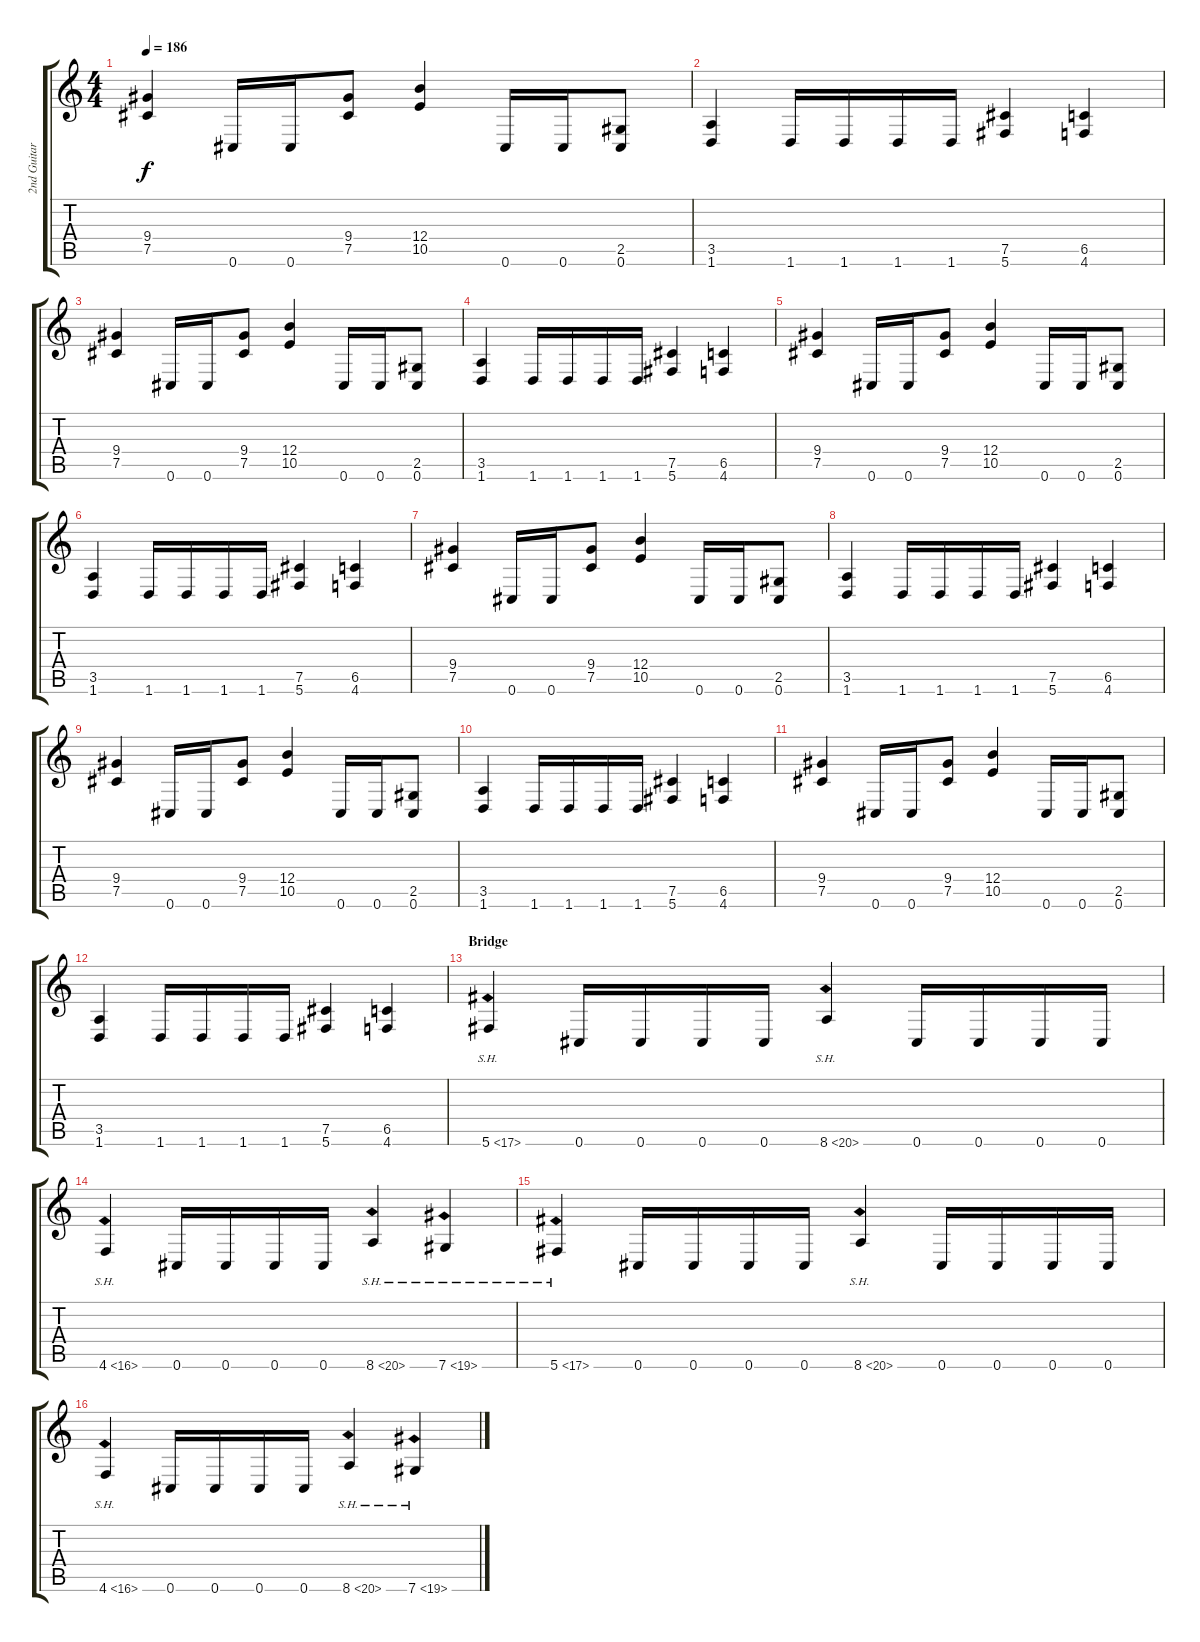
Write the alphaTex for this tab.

\track ("2nd Guitar" "2nd Guitar") {instrument distortionguitar}
\staff {score tabs}
\tuning (Db4 Ab3 E3 B2 Gb2 Db2) {hide}
\ts (4 4)
\tempo 186
\clef g2
\ks c
(9.4 7.5).4{dy f} 0.6.16 0.6.16 (9.4 7.5).8 (12.4 10.5).4 0.6.16 0.6.16 (2.5 0.6).8 |
(3.5 1.6).4 1.6.16 1.6.16 1.6.16 1.6.16 (7.5 5.6).4 (6.5 4.6).4 |
(9.4 7.5).4 0.6.16 0.6.16 (9.4 7.5).8 (12.4 10.5).4 0.6.16 0.6.16 (2.5 0.6).8 |
(3.5 1.6).4 1.6.16 1.6.16 1.6.16 1.6.16 (7.5 5.6).4 (6.5 4.6).4 |
(9.4 7.5).4 0.6.16 0.6.16 (9.4 7.5).8 (12.4 10.5).4 0.6.16 0.6.16 (2.5 0.6).8 |
(3.5 1.6).4 1.6.16 1.6.16 1.6.16 1.6.16 (7.5 5.6).4 (6.5 4.6).4 |
(9.4 7.5).4 0.6.16 0.6.16 (9.4 7.5).8 (12.4 10.5).4 0.6.16 0.6.16 (2.5 0.6).8 |
(3.5 1.6).4 1.6.16 1.6.16 1.6.16 1.6.16 (7.5 5.6).4 (6.5 4.6).4 |
(9.4 7.5).4 0.6.16 0.6.16 (9.4 7.5).8 (12.4 10.5).4 0.6.16 0.6.16 (2.5 0.6).8 |
(3.5 1.6).4 1.6.16 1.6.16 1.6.16 1.6.16 (7.5 5.6).4 (6.5 4.6).4 |
(9.4 7.5).4 0.6.16 0.6.16 (9.4 7.5).8 (12.4 10.5).4 0.6.16 0.6.16 (2.5 0.6).8 |
(3.5 1.6).4 1.6.16 1.6.16 1.6.16 1.6.16 (7.5 5.6).4 (6.5 4.6).4 |
\section ("" "Bridge")
5.6{sh 12}.4 0.6.16 0.6.16 0.6.16 0.6.16 8.6{sh 12}.4 0.6.16 0.6.16 0.6.16 0.6.16 |
4.6{sh 12}.4 0.6.16 0.6.16 0.6.16 0.6.16 8.6{sh 12}.4 7.6{sh 12}.4 |
5.6{sh 12}.4 0.6.16 0.6.16 0.6.16 0.6.16 8.6{sh 12}.4 0.6.16 0.6.16 0.6.16 0.6.16 |
4.6{sh 12}.4 0.6.16 0.6.16 0.6.16 0.6.16 8.6{sh 12}.4 7.6{sh 12}.4
